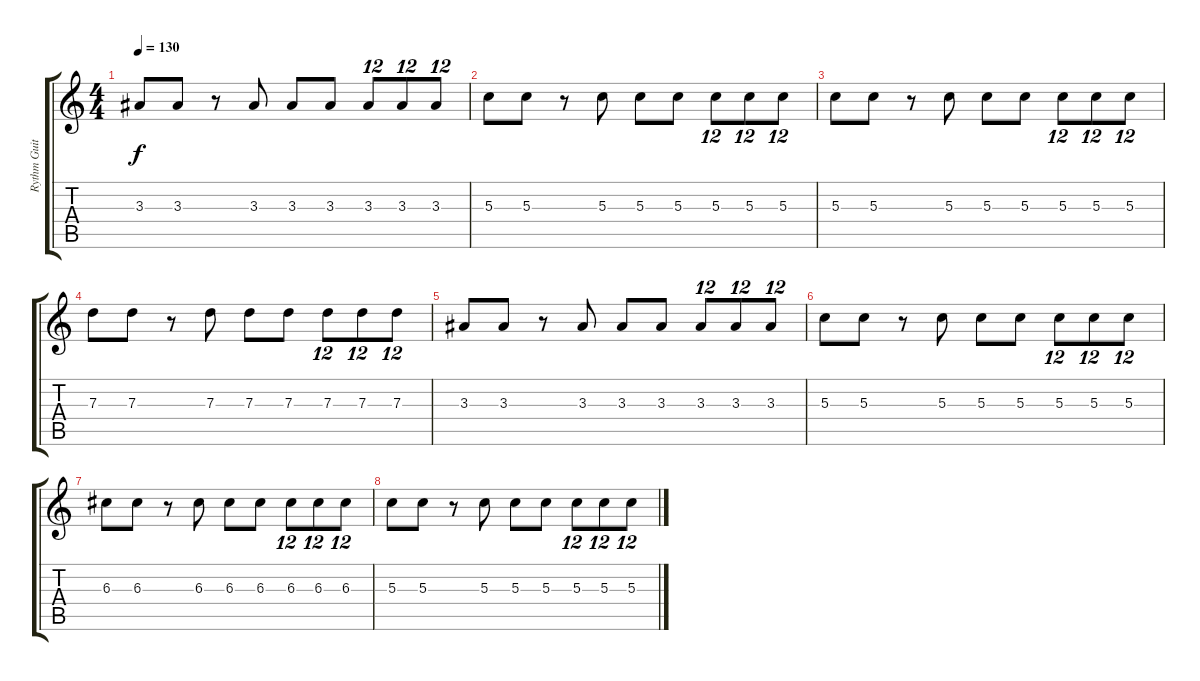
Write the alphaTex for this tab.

\track ("Rythm Guitar " "Rythm Guit") {instrument overdrivenguitar}
\staff {score tabs}
\tuning (E4 B3 G3 D3 A2 E2) {hide}
\ts (4 4)
\tempo 130
\clef g2
\ks c
3.3.8{dy f} 3.3.8 r.8 3.3.8 3.3.8 3.3.8 3.3.8{tu (12 8)} 3.3.8{tu (12 8)} 3.3.8{tu (12 8)} |
5.3.8 5.3.8 r.8 5.3.8 5.3.8 5.3.8 5.3.8{tu (12 8)} 5.3.8{tu (12 8)} 5.3.8{tu (12 8)} |
5.3.8 5.3.8 r.8 5.3.8 5.3.8 5.3.8 5.3.8{tu (12 8)} 5.3.8{tu (12 8)} 5.3.8{tu (12 8)} |
7.3.8 7.3.8 r.8 7.3.8 7.3.8 7.3.8 7.3.8{tu (12 8)} 7.3.8{tu (12 8)} 7.3.8{tu (12 8)} |
3.3.8 3.3.8 r.8 3.3.8 3.3.8 3.3.8 3.3.8{tu (12 8)} 3.3.8{tu (12 8)} 3.3.8{tu (12 8)} |
5.3.8 5.3.8 r.8 5.3.8 5.3.8 5.3.8 5.3.8{tu (12 8)} 5.3.8{tu (12 8)} 5.3.8{tu (12 8)} |
6.3.8 6.3.8 r.8 6.3.8 6.3.8 6.3.8 6.3.8{tu (12 8)} 6.3.8{tu (12 8)} 6.3.8{tu (12 8)} |
5.3.8 5.3.8 r.8 5.3.8 5.3.8 5.3.8 5.3.8{tu (12 8)} 5.3.8{tu (12 8)} 5.3.8{tu (12 8)}
